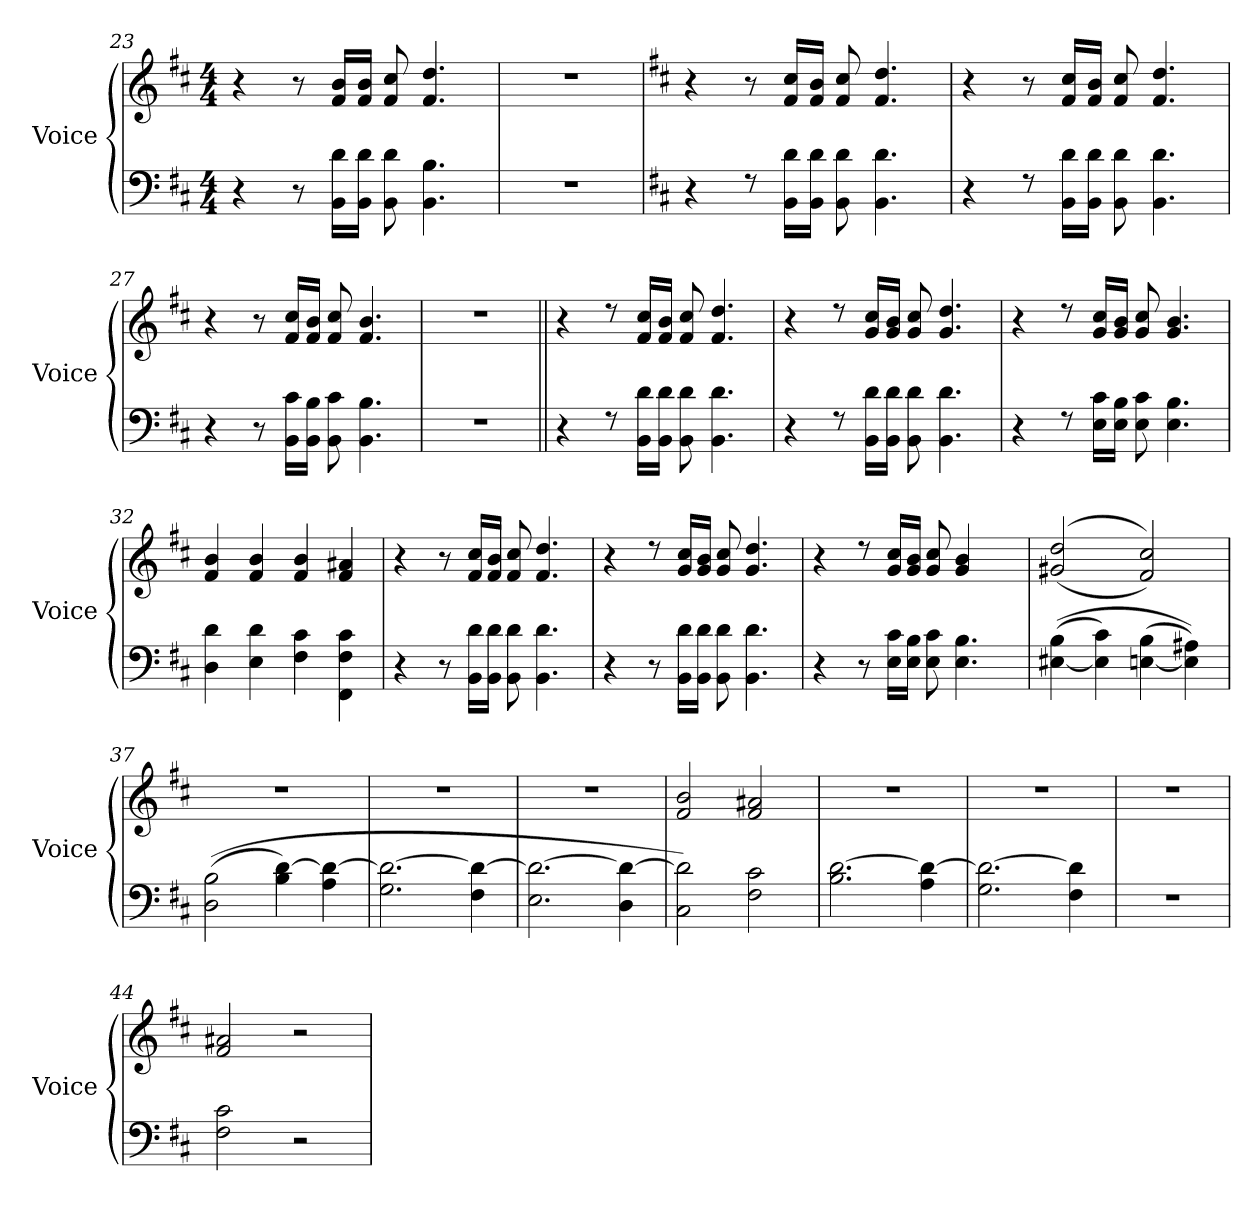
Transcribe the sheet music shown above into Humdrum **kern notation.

**kern	**kern
*part2	*part1
*staff2	*staff1
*I"Voice	*I"Voice
*I'Voice	*I'Voice
*clefF4	*clefG2
*k[f#c#]	*k[f#c#]
*M4/4	*M4/4
=23	=23
4r	4r
8r	8r
16BB\ 16d\LL	16f#/ 16b/LL
16BB\ 16d\JJ	16f#/ 16b/JJ
8BB\ 8d\	8f#/ 8cc#/
4.BB\ 4.B\	4.f#/ 4.dd/
=24	=24
1rF	1rdd
!!LO:PB:g=z
=25	=25
*k[f#c#]	*k[f#c#]
4r	4r
8rE	8r
16BB\ 16d\LL	16f#/ 16cc#/LL
16BB\ 16d\JJ	16f#/ 16b/JJ
8BB\ 8d\	8f#/ 8cc#/
4.BB\ 4.d\	4.f#/ 4.dd/
=26	=26
4r	4r
8rE	8r
16BB\ 16d\LL	16f#/ 16cc#/LL
16BB\ 16d\JJ	16f#/ 16b/JJ
8BB\ 8d\	8f#/ 8cc#/
4.BB\ 4.d\	4.f#/ 4.dd/
=27	=27
4r	4r
8r	8r
16BB\ 16c#\LL	16f#/ 16cc#/LL
16BB\ 16B\JJ	16f#/ 16b/JJ
8BB\ 8c#\	8f#/ 8cc#/
4.BB\ 4.B\	4.f#/ 4.b/
=28	=28
1rF	1rdd
!!LO:LB:g=z
=29||	=29||
4r	4r
8rE	8rcc
16BB\ 16d\LL	16f#/ 16cc#/LL
16BB\ 16d\JJ	16f#/ 16b/JJ
8BB\ 8d\	8f#/ 8cc#/
4.BB\ 4.d\	4.f#/ 4.dd/
=30	=30
4r	4r
8rE	8rcc
16BB\ 16d\LL	16g/ 16cc#/LL
16BB\ 16d\JJ	16g/ 16b/JJ
8BB\ 8d\	8g/ 8cc#/
4.BB\ 4.d\	4.g/ 4.dd/
=31	=31
4r	4r
8rE	8rcc
16E\ 16c#\LL	16g/ 16cc#/LL
16E\ 16B\JJ	16g/ 16b/JJ
8E\ 8c#\	8g/ 8cc#/
4.E\ 4.B\	4.g/ 4.b/
=32	=32
4D\ 4d\	4f#/ 4b/
4E\ 4d\	4f#/ 4b/
4F#\ 4c#\	4f#/ 4b/
4FF#\ 4F#\ 4c#\	4f#/ 4a#X/
!!LO:LB:g=z
=33	=33
4r	4r
8r	8r
16BB\ 16d\LL	16f#/ 16cc#/LL
16BB\ 16d\JJ	16f#/ 16b/JJ
8BB\ 8d\	8f#/ 8cc#/
4.BB\ 4.d\	4.f#/ 4.dd/
=34	=34
4r	4r
8r	8rcc
16BB\ 16d\LL	16g/ 16cc#/LL
16BB\ 16d\JJ	16g/ 16b/JJ
8BB\ 8d\	8g/ 8cc#/
4.BB\ 4.d\	4.g/ 4.dd/
=35	=35
4r	4r
8r	8rcc
16E\ 16c#\LL	16g/ 16cc#/LL
16E\ 16B\JJ	16g/ 16b/JJ
8E\ 8c#\	8g/ 8cc#/
4.E\ 4.B\	4g/ 4b/
.	8ryy
!!LO:LB:g=z
=36	=36
(<(>[<4E#X\ 4B\	(<(>2g#X/ 2dd/
4E#\] 4c#\)	.
(>[<4En\ 4B\	2f#/ 2cc#/))
4E\] 4A#X\))	.
=37	=37
(<(>2D\ 2B\	1r
4B\ [>4d\)	.
4A\ 4d\_>	.
=38	=38
2.G\ 2.d\_>	1r
4F#\ 4d\_	.
=39	=39
2.E\ 2.d\_>	1r
4D\ 4d\_	.
=40	=40
2C#\ 2d\])	2f#/ 2b/
2F#\ 2c#\	2f#/ 2a#X/
!!LO:LB:g=z
=41	=41
2.B\ [>2.d\	1r
4A\ 4d\_	.
=42	=42
2.G\ 2.d\_>	1r
4F#\ 4d\]	.
=43	=43
1r	1r
=44	=44
2F#\ 2c#\	2f#/ 2a#X/
2rE	2r
=	=
*-	*-
